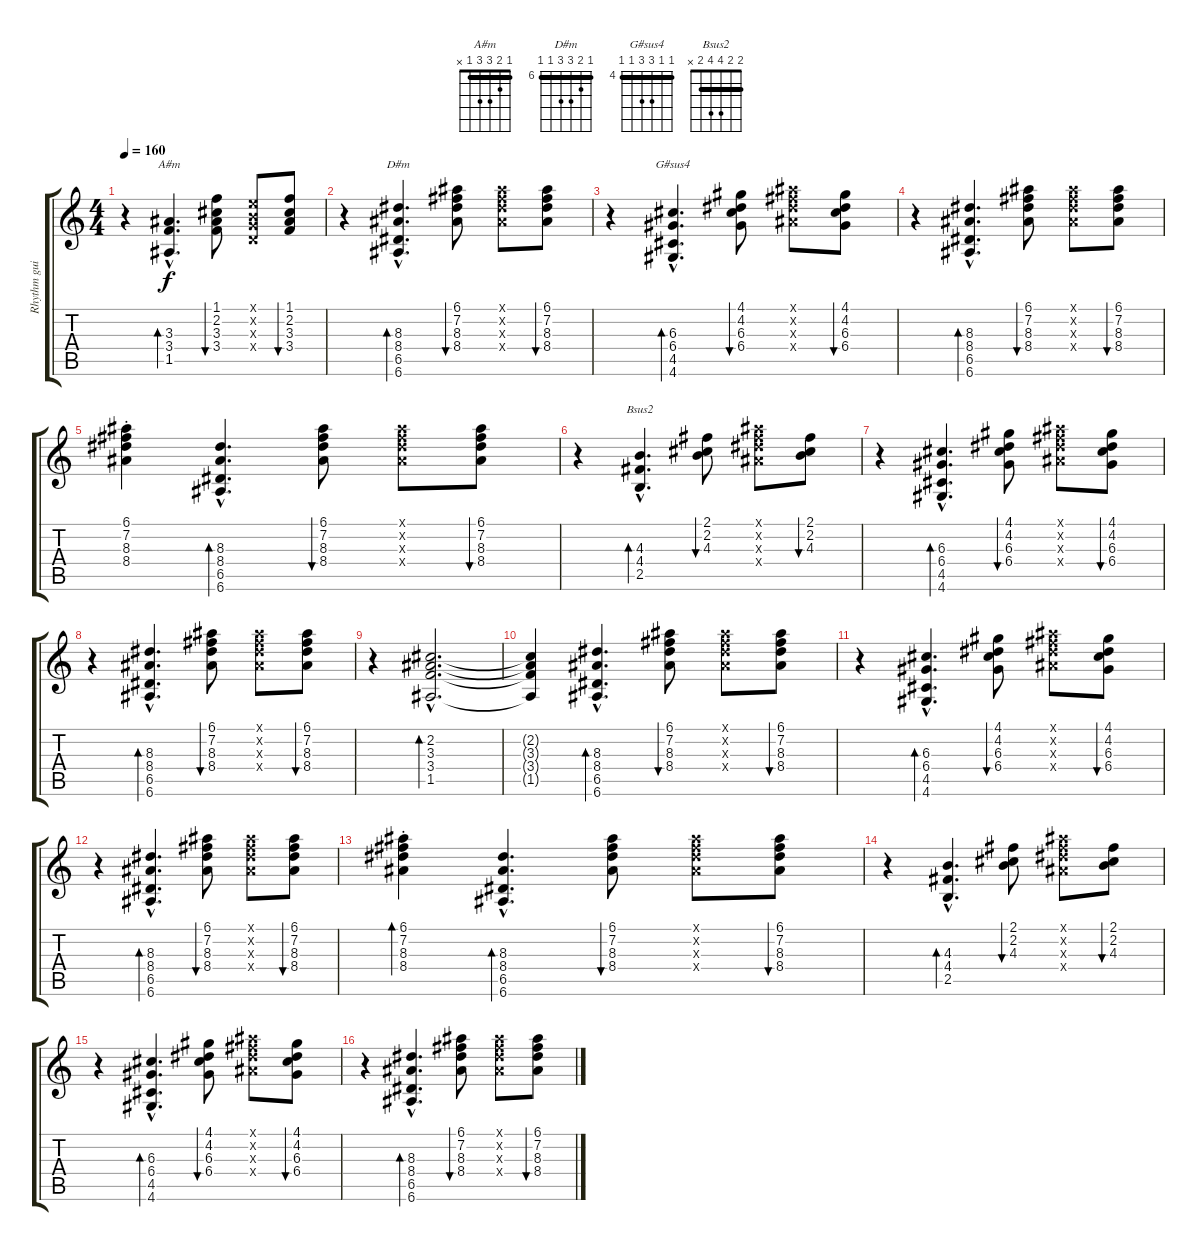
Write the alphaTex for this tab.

\track ("Rhythm guitar" "Rhythm gui") {instrument acousticguitarnylon}
\staff {score tabs}
\tuning (E4 B3 G3 D3 A2 E2) {hide}
\chord ("A#m" 1 2 3 3 1 x) {barre 1}
\chord ("D#m" 6 7 8 8 6 6) {firstfret 6 barre 6}
\chord ("G#sus4" 4 4 6 6 4 4) {firstfret 4 barre 4}
\chord ("Bsus2" 2 2 4 4 2 x) {barre 2}
\ts (4 4)
\tempo 160
\clef g2
\ks c
r.4{dy f} (3.3{hac} 3.4{hac} 1.5{hac}).4{d bd 120 ch "A#m"} (1.1 2.2 3.3 3.4).8{bu 60} (0.1{x} 0.2{x} 0.3{x} 0.4{x}).8 (1.1 2.2 3.3 3.4).8{bu 60} |
r.4 (8.3{hac} 8.4{hac} 6.5{hac} 6.6{hac}).4{d bd 120 ch "D#m"} (6.1 7.2 8.3 8.4).8{bu 60} (6.1{x} 7.2{x} 8.3{x} 8.4{x}).8 (6.1 7.2 8.3 8.4).8{bu 60} |
r.4 (6.3{hac} 6.4{hac} 4.5{hac} 4.6{hac}).4{d bd 120 ch "G#sus4"} (4.1 4.2 6.3 6.4).8{bu 60} (6.1{x} 7.2{x} 8.3{x} 8.4{x}).8 (4.1 4.2 6.3 6.4).8{bu 60} |
r.4 (8.3{hac} 8.4{hac} 6.5{hac} 6.6{hac}).4{d bd 120} (6.1 7.2 8.3 8.4).8{bu 60} (6.1{x} 7.2{x} 8.3{x} 8.4{x}).8 (6.1 7.2 8.3 8.4).8{bu 60} |
(6.1{st} 7.2{st} 8.3{st} 8.4{st}).4 (8.3{hac} 8.4{hac} 6.5{hac} 6.6{hac}).4{d bd 120} (6.1 7.2 8.3 8.4).8{bu 60} (6.1{x} 7.2{x} 8.3{x} 8.4{x}).8 (6.1 7.2 8.3 8.4).8{bu 60} |
r.4 (4.3{hac} 4.4{hac} 2.5{hac}).4{d bd 120 ch "Bsus2"} (2.1 2.2 4.3).8{bu 60} (6.1{x} 7.2{x} 8.3{x} 8.4{x}).8 (2.1 2.2 4.3).8{bu 60} |
r.4 (6.3{hac} 6.4{hac} 4.5{hac} 4.6{hac}).4{d bd 120} (4.1 4.2 6.3 6.4).8{bu 60} (6.1{x} 7.2{x} 8.3{x} 8.4{x}).8 (4.1 4.2 6.3 6.4).8{bu 60} |
r.4 (8.3{hac} 8.4{hac} 6.5{hac} 6.6{hac}).4{d bd 120} (6.1 7.2 8.3 8.4).8{bu 60} (6.1{x} 7.2{x} 8.3{x} 8.4{x}).8 (6.1 7.2 8.3 8.4).8{bu 60} |
r.4 (2.2{hac} 3.3{hac} 3.4{hac} 1.5{hac}).2{d bd 240} |
(2.2{t} 3.3{t} 3.4{t} 1.5{t}).4 (8.3{hac} 8.4{hac} 6.5{hac} 6.6{hac}).4{d bd 120} (6.1 7.2 8.3 8.4).8{bu 60} (6.1{x} 7.2{x} 8.3{x} 8.4{x}).8 (6.1 7.2 8.3 8.4).8{bu 60} |
r.4 (6.3{hac} 6.4{hac} 4.5{hac} 4.6{hac}).4{d bd 120} (4.1 4.2 6.3 6.4).8{bu 60} (6.1{x} 7.2{x} 8.3{x} 8.4{x}).8 (4.1 4.2 6.3 6.4).8{bu 60} |
r.4 (8.3{hac} 8.4{hac} 6.5{hac} 6.6{hac}).4{d bd 120} (6.1 7.2 8.3 8.4).8{bu 60} (6.1{x} 7.2{x} 8.3{x} 8.4{x}).8 (6.1 7.2 8.3 8.4).8{bu 60} |
(6.1{st} 7.2{st} 8.3{st} 8.4{st}).4{bd 60} (8.3{hac} 8.4{hac} 6.5{hac} 6.6{hac}).4{d bd 120} (6.1 7.2 8.3 8.4).8{bu 60} (6.1{x} 7.2{x} 8.3{x} 8.4{x}).8 (6.1 7.2 8.3 8.4).8{bu 60} |
r.4 (4.3{hac} 4.4{hac} 2.5{hac}).4{d bd 120} (2.1 2.2 4.3).8{bu 60} (6.1{x} 7.2{x} 8.3{x} 8.4{x}).8 (2.1 2.2 4.3).8{bu 60} |
r.4 (6.3{hac} 6.4{hac} 4.5{hac} 4.6{hac}).4{d bd 120} (4.1 4.2 6.3 6.4).8{bu 60} (6.1{x} 7.2{x} 8.3{x} 8.4{x}).8 (4.1 4.2 6.3 6.4).8{bu 60} |
r.4 (8.3{hac} 8.4{hac} 6.5{hac} 6.6{hac}).4{d bd 60} (6.1 7.2 8.3 8.4).8{bu 60} (6.1{x} 7.2{x} 8.3{x} 8.4{x}).8 (6.1 7.2 8.3 8.4).8{bu 60}
